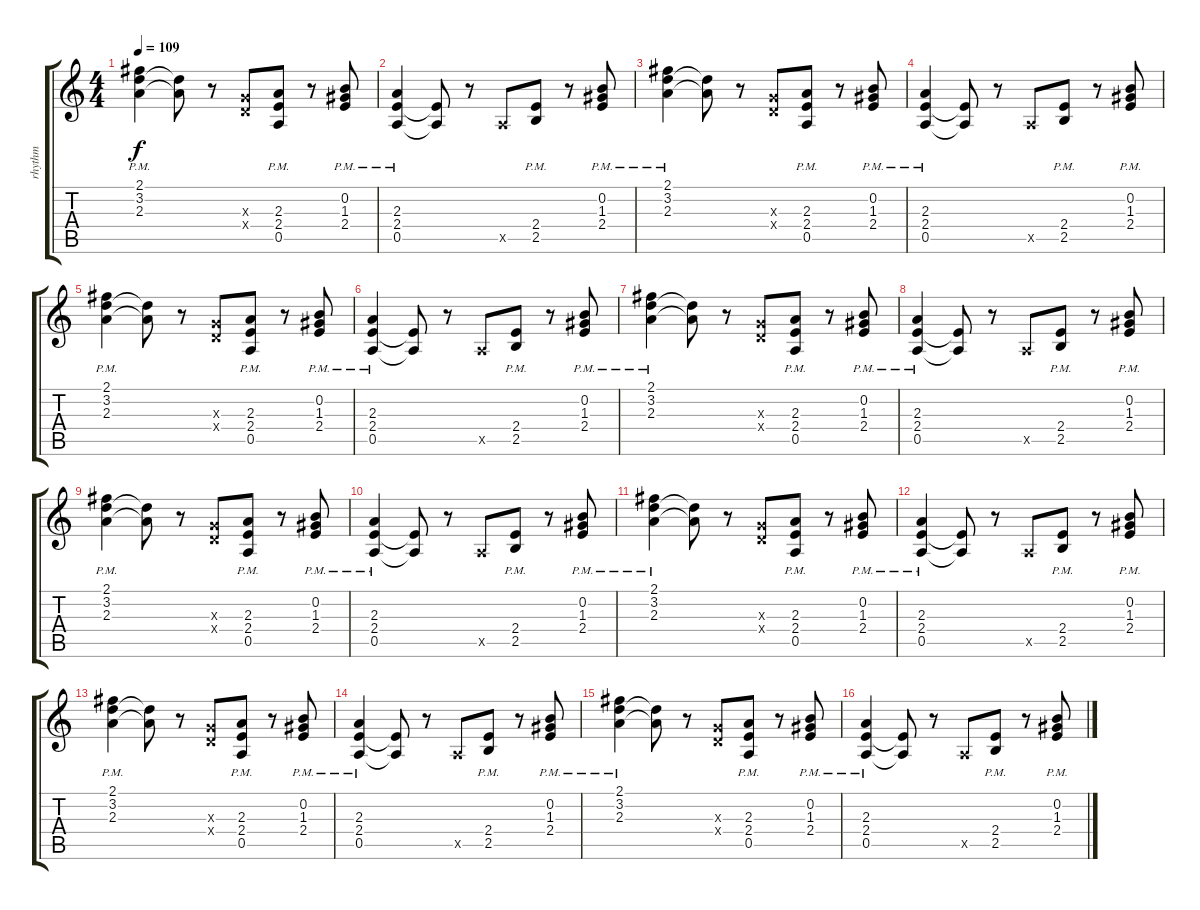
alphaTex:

\track ("rhythm" "rhythm") {instrument overdrivenguitar}
\staff {score tabs}
\tuning (E4 B3 G3 D3 A2 E2) {hide}
\ts (4 4)
\tempo 109
\clef g2
\ks c
(2.1{pm} 3.2{pm} 2.3{pm}).4{dy f} (3.2{t} 2.3{t}).8 r.8 (0.3{x} 0.4{x}).8 (2.3{pm} 2.4{pm} 0.5{pm}).8 r.8 (0.2{pm} 1.3{pm} 2.4{pm}).8 |
(2.3 2.4{pm} 0.5{pm}).4 (2.4{t} 0.5{t}).8 r.8 0.5{x}.8 (2.4{pm} 2.5{pm}).8 r.8 (0.2{pm} 1.3{pm} 2.4{pm}).8 |
(2.1{pm} 3.2{pm} 2.3{pm}).4 (3.2{t} 2.3{t}).8 r.8 (0.3{x} 0.4{x}).8 (2.3{pm} 2.4{pm} 0.5{pm}).8 r.8 (0.2{pm} 1.3{pm} 2.4{pm}).8 |
(2.3 2.4{pm} 0.5{pm}).4 (2.4{t} 0.5{t}).8 r.8 0.5{x}.8 (2.4{pm} 2.5{pm}).8 r.8 (0.2{pm} 1.3{pm} 2.4{pm}).8 |
(2.1{pm} 3.2{pm} 2.3{pm}).4 (3.2{t} 2.3{t}).8 r.8 (0.3{x} 0.4{x}).8 (2.3{pm} 2.4{pm} 0.5{pm}).8 r.8 (0.2{pm} 1.3{pm} 2.4{pm}).8 |
(2.3 2.4{pm} 0.5{pm}).4 (2.4{t} 0.5{t}).8 r.8 0.5{x}.8 (2.4{pm} 2.5{pm}).8 r.8 (0.2{pm} 1.3{pm} 2.4{pm}).8 |
(2.1{pm} 3.2{pm} 2.3{pm}).4 (3.2{t} 2.3{t}).8 r.8 (0.3{x} 0.4{x}).8 (2.3{pm} 2.4{pm} 0.5{pm}).8 r.8 (0.2{pm} 1.3{pm} 2.4{pm}).8 |
(2.3 2.4{pm} 0.5{pm}).4 (2.4{t} 0.5{t}).8 r.8 0.5{x}.8 (2.4{pm} 2.5{pm}).8 r.8 (0.2{pm} 1.3{pm} 2.4{pm}).8 |
(2.1{pm} 3.2{pm} 2.3{pm}).4 (3.2{t} 2.3{t}).8 r.8 (0.3{x} 0.4{x}).8 (2.3{pm} 2.4{pm} 0.5{pm}).8 r.8 (0.2{pm} 1.3{pm} 2.4{pm}).8 |
(2.3 2.4{pm} 0.5{pm}).4 (2.4{t} 0.5{t}).8 r.8 0.5{x}.8 (2.4{pm} 2.5{pm}).8 r.8 (0.2{pm} 1.3{pm} 2.4{pm}).8 |
(2.1{pm} 3.2{pm} 2.3{pm}).4 (3.2{t} 2.3{t}).8 r.8 (0.3{x} 0.4{x}).8 (2.3{pm} 2.4{pm} 0.5{pm}).8 r.8 (0.2{pm} 1.3{pm} 2.4{pm}).8 |
(2.3 2.4{pm} 0.5{pm}).4 (2.4{t} 0.5{t}).8 r.8 0.5{x}.8 (2.4{pm} 2.5{pm}).8 r.8 (0.2{pm} 1.3{pm} 2.4{pm}).8 |
(2.1{pm} 3.2{pm} 2.3{pm}).4 (3.2{t} 2.3{t}).8 r.8 (0.3{x} 0.4{x}).8 (2.3{pm} 2.4{pm} 0.5{pm}).8 r.8 (0.2{pm} 1.3{pm} 2.4{pm}).8 |
(2.3 2.4{pm} 0.5{pm}).4 (2.4{t} 0.5{t}).8 r.8 0.5{x}.8 (2.4{pm} 2.5{pm}).8 r.8 (0.2{pm} 1.3{pm} 2.4{pm}).8 |
(2.1{pm} 3.2{pm} 2.3{pm}).4 (3.2{t} 2.3{t}).8 r.8 (0.3{x} 0.4{x}).8 (2.3{pm} 2.4{pm} 0.5{pm}).8 r.8 (0.2{pm} 1.3{pm} 2.4{pm}).8 |
(2.3 2.4{pm} 0.5{pm}).4 (2.4{t} 0.5{t}).8 r.8 0.5{x}.8 (2.4{pm} 2.5{pm}).8 r.8 (0.2{pm} 1.3{pm} 2.4{pm}).8
